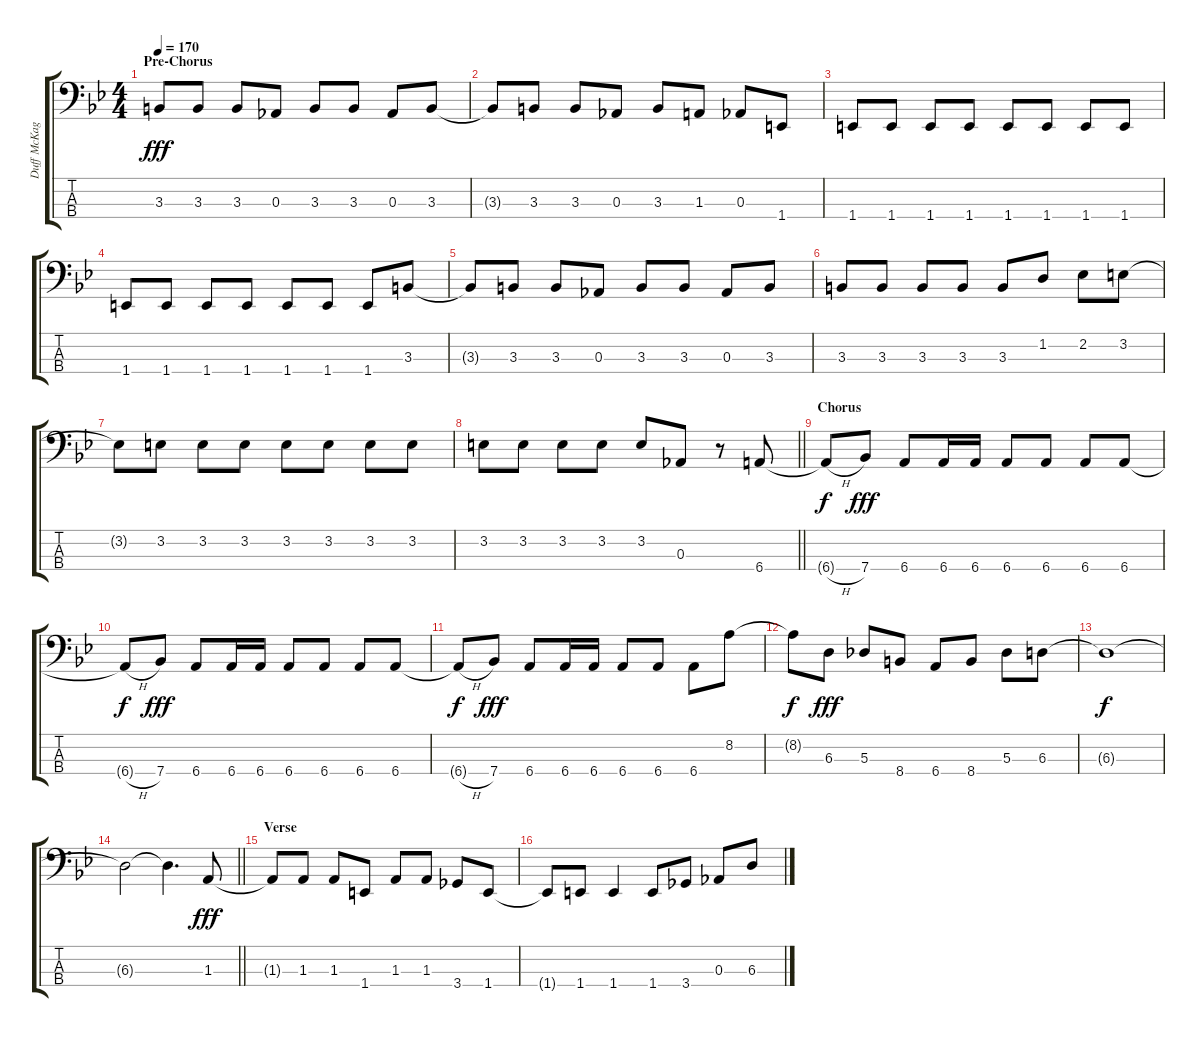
\track ("Duff McKagan - Bass" "Duff McKag") {instrument electricbasspick}
\staff {score tabs}
\tuning (Gb2 Db2 Ab1 Eb1) {hide}
\ts (4 4)
\section ("" "Pre-Chorus")
\tempo 170
\clef f4
\ks bb
3.3{t}.8{dy fff} 3.3.8 3.3.8 0.3.8 3.3.8 3.3.8 0.3.8 3.3.8 |
3.3{t}.8 3.3.8 3.3.8 0.3.8 3.3.8 1.3.8 0.3.8 1.4.8 |
1.4.8 1.4.8 1.4.8 1.4.8 1.4.8 1.4.8 1.4.8 1.4.8 |
1.4.8 1.4.8 1.4.8 1.4.8 1.4.8 1.4.8 1.4.8 3.3.8 |
3.3{t}.8 3.3.8 3.3.8 0.3.8 3.3.8 3.3.8 0.3.8 3.3.8 |
3.3.8 3.3.8 3.3.8 3.3.8 3.3.8 1.2.8 2.2.8 3.2.8 |
3.2{t}.8 3.2.8 3.2.8 3.2.8 3.2.8 3.2.8 3.2.8 3.2.8 |
\barLineRight lightlight
3.2.8 3.2.8 3.2.8 3.2.8 3.2.8 0.3.8 r.8 6.4.8 |
\section ("" "Chorus")
6.4{h t}.8{dy f} 7.4.8{dy fff} 6.4.8 6.4.16 6.4.16 6.4.8 6.4.8 6.4.8 6.4.8 |
6.4{h t}.8{dy f} 7.4.8{dy fff} 6.4.8 6.4.16 6.4.16 6.4.8 6.4.8 6.4.8 6.4.8 |
6.4{h t}.8{dy f} 7.4.8{dy fff} 6.4.8 6.4.16 6.4.16 6.4.8 6.4.8 6.4.8 8.2.8 |
8.2{t}.8{dy f} 6.3.8{dy fff} 5.3.8 8.4.8 6.4.8 8.4.8 5.3.8 6.3.8 |
6.3{t}.1{dy f} |
\barLineRight lightlight
6.3{t}.2 6.3{t}.4{d} 1.3.8{dy fff} |
\section ("" "Verse")
1.3{t}.8 1.3.8 1.3.8 1.4.8 1.3.8 1.3.8 3.4.8 1.4.8 |
1.4{t}.8 1.4.8 1.4.4 1.4.8 3.4.8 0.3.8 6.3.8
